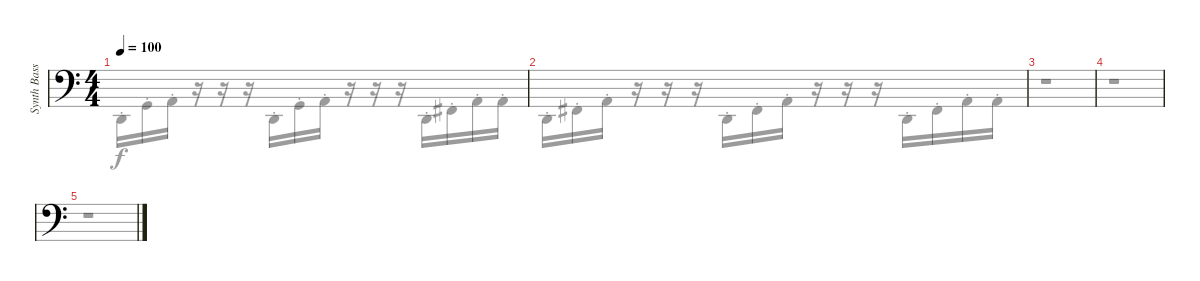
\track ("Synth Bass" "Synth Bass") {instrument lead8bassandlead}
\staff {score}
\tuning (G2 D2 A1 E1) {hide}
\voice
\ts (4 4)
\tempo 100
\clef f4
\ks c
|
|
|
|
|
\voice
\clef f4
\ks c
0.2{st}.16{dy f} 0.1{st}.16 2.1{st}.16 r.16 r.16 r.16 0.2{st}.16 0.1{st}.16{beam merge} 2.1{st}.16 r.16 r.16 r.16 0.2{st}.16 4.2{st}.16 2.1{st}.16 2.1{st}.16 |
0.2{st}.16 4.2{st}.16 2.1{st}.16 r.16 r.16 r.16 0.2{st}.16 4.2{st}.16{beam merge} 2.1{st}.16 r.16 r.16 r.16 0.2{st}.16 4.2{st}.16 2.1{st}.16 2.1{st}.16 |
r.1 |
r.1 |
r.1 |
